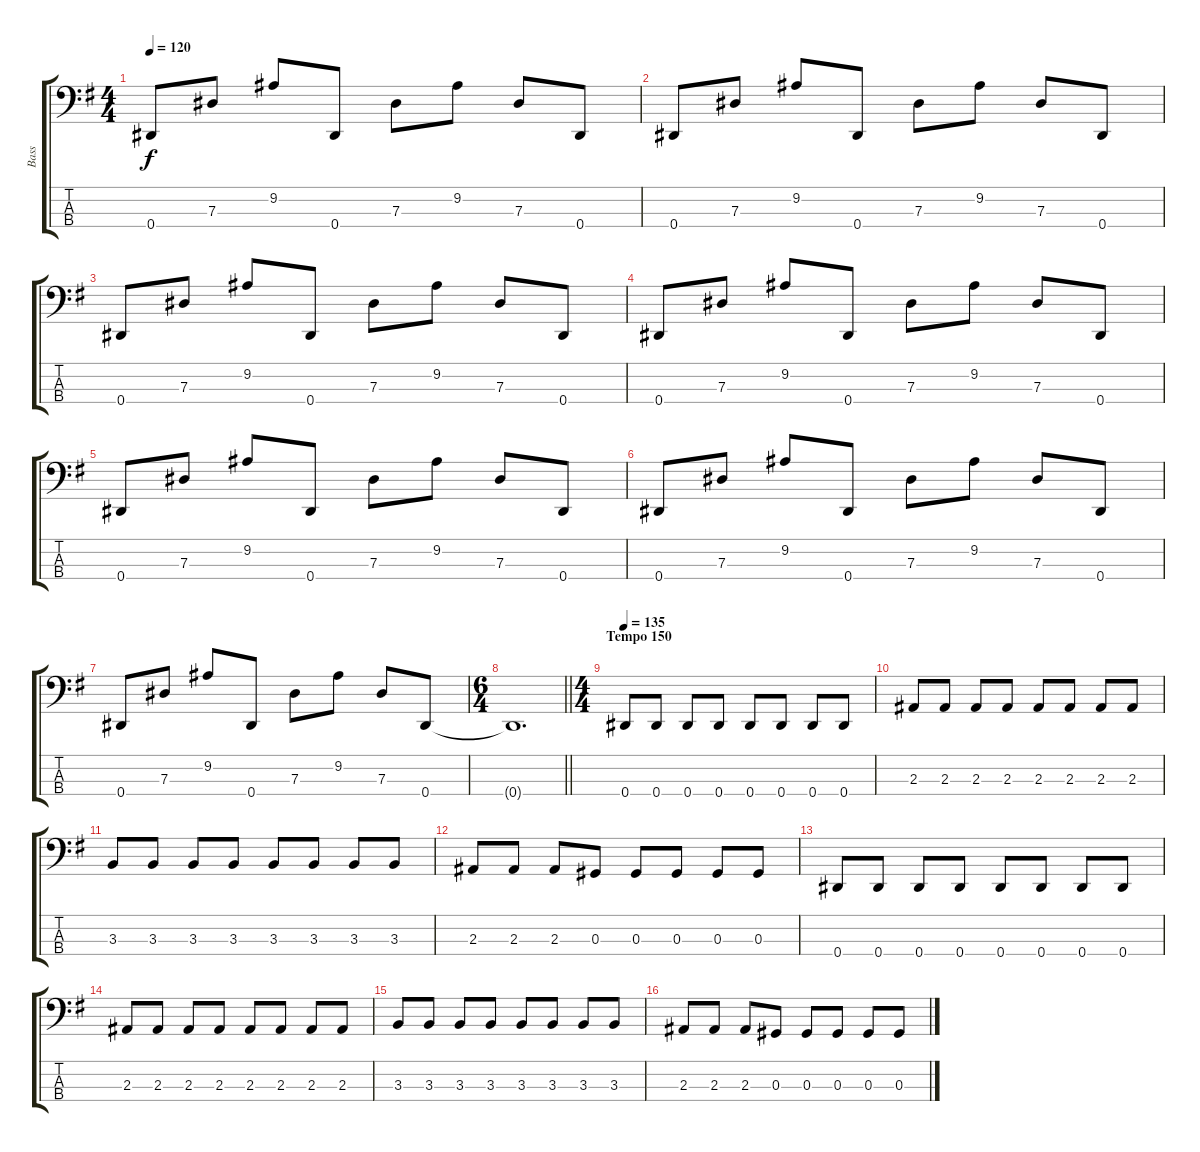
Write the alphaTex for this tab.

\track ("Bass" "Bass") {instrument electricbassfinger}
\staff {score tabs}
\tuning (Gb2 Db2 Ab1 Eb1) {hide}
\ts (4 4)
\tempo 120
\clef f4
\ks g
0.4.8{dy f} 7.3.8 9.2.8 0.4.8 7.3.8 9.2.8 7.3.8 0.4.8 |
0.4.8 7.3.8 9.2.8 0.4.8 7.3.8 9.2.8 7.3.8 0.4.8 |
0.4.8 7.3.8 9.2.8 0.4.8 7.3.8 9.2.8 7.3.8 0.4.8 |
0.4.8 7.3.8 9.2.8 0.4.8 7.3.8 9.2.8 7.3.8 0.4.8 |
0.4.8 7.3.8 9.2.8 0.4.8 7.3.8 9.2.8 7.3.8 0.4.8 |
0.4.8 7.3.8 9.2.8 0.4.8 7.3.8 9.2.8 7.3.8 0.4.8 |
0.4.8 7.3.8 9.2.8 0.4.8 7.3.8 9.2.8 7.3.8 0.4.8 |
\ts (6 4)
\barLineRight lightlight
0.4{t}.1{d} |
\ts (4 4)
\section ("" "Tempo 150")
\tempo 150
\tempo 135
0.4.8 0.4.8 0.4.8 0.4.8 0.4.8 0.4.8 0.4.8 0.4.8 |
2.3.8 2.3.8 2.3.8 2.3.8 2.3.8 2.3.8 2.3.8 2.3.8 |
3.3.8 3.3.8 3.3.8 3.3.8 3.3.8 3.3.8 3.3.8 3.3.8 |
2.3.8 2.3.8 2.3.8 0.3.8 0.3.8 0.3.8 0.3.8 0.3.8 |
0.4.8 0.4.8 0.4.8 0.4.8 0.4.8 0.4.8 0.4.8 0.4.8 |
2.3.8 2.3.8 2.3.8 2.3.8 2.3.8 2.3.8 2.3.8 2.3.8 |
3.3.8 3.3.8 3.3.8 3.3.8 3.3.8 3.3.8 3.3.8 3.3.8 |
2.3.8 2.3.8 2.3.8 0.3.8 0.3.8 0.3.8 0.3.8 0.3.8
